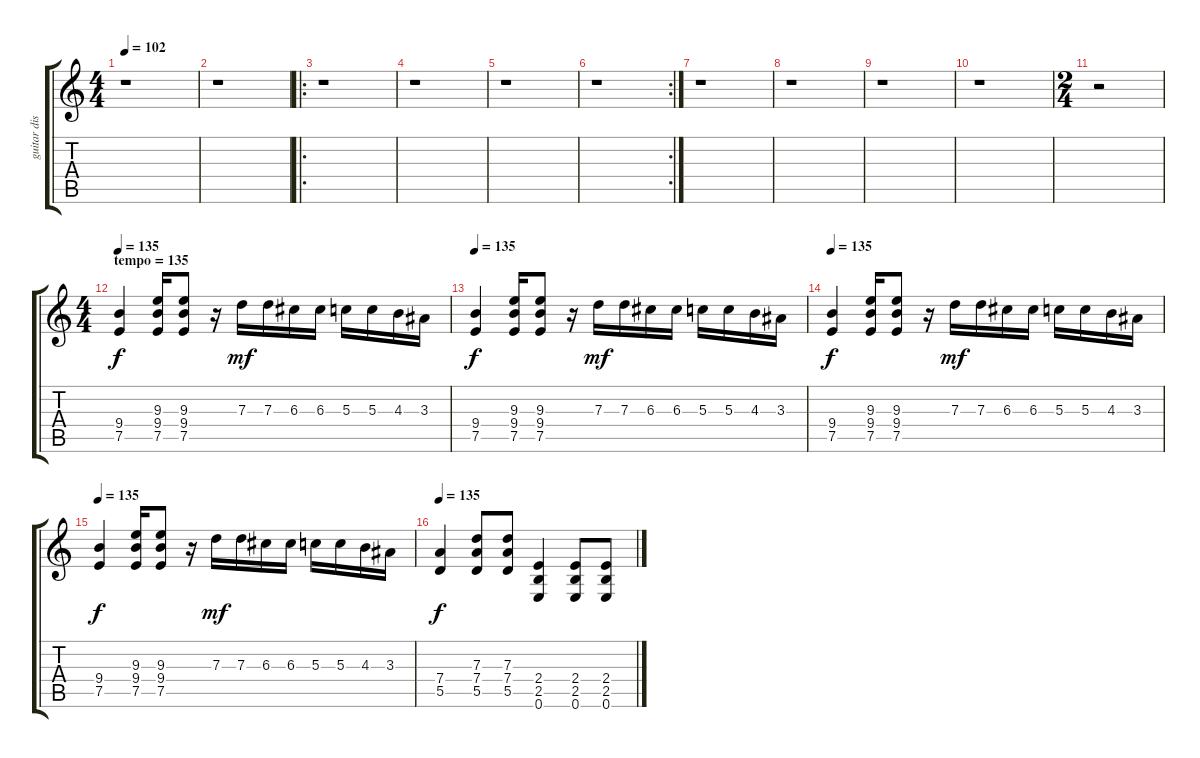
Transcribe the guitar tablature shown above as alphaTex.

\track ("guitar disto" "guitar dis") {instrument overdrivenguitar}
\staff {score tabs}
\tuning (E4 B3 G3 D3 A2 E2) {hide}
\ts (4 4)
\tempo 102
\clef g2
\ks c
r.1{dy f} |
r.1 |
\ro
r.1 |
r.1 |
r.1 |
\rc 2
r.1 |
r.1 |
r.1 |
r.1 |
r.1 |
\ts (2 4)
r.2 |
\ts (4 4)
\section ("" "tempo = 135")
\tempo 135
(9.4 7.5).4 (9.3 9.4 7.5).16 (9.3 9.4 7.5).8 r.16 7.3.16{dy mf} 7.3.16 6.3.16 6.3.16 5.3.16 5.3.16 4.3.16 3.3.16 |
\tempo 135
(9.4 7.5).4{dy f} (9.3 9.4 7.5).16 (9.3 9.4 7.5).8 r.16 7.3.16{dy mf} 7.3.16 6.3.16 6.3.16 5.3.16 5.3.16 4.3.16 3.3.16 |
\tempo 135
(9.4 7.5).4{dy f} (9.3 9.4 7.5).16 (9.3 9.4 7.5).8 r.16 7.3.16{dy mf} 7.3.16 6.3.16 6.3.16 5.3.16 5.3.16 4.3.16 3.3.16 |
\tempo 135
(9.4 7.5).4{dy f} (9.3 9.4 7.5).16 (9.3 9.4 7.5).8 r.16 7.3.16{dy mf} 7.3.16 6.3.16 6.3.16 5.3.16 5.3.16 4.3.16 3.3.16 |
\tempo 135
(7.4 5.5).4{dy f} (7.3 7.4 5.5).8 (7.3 7.4 5.5).8 (2.4 2.5 0.6).4 (2.4 2.5 0.6).8 (2.4 2.5 0.6).8
